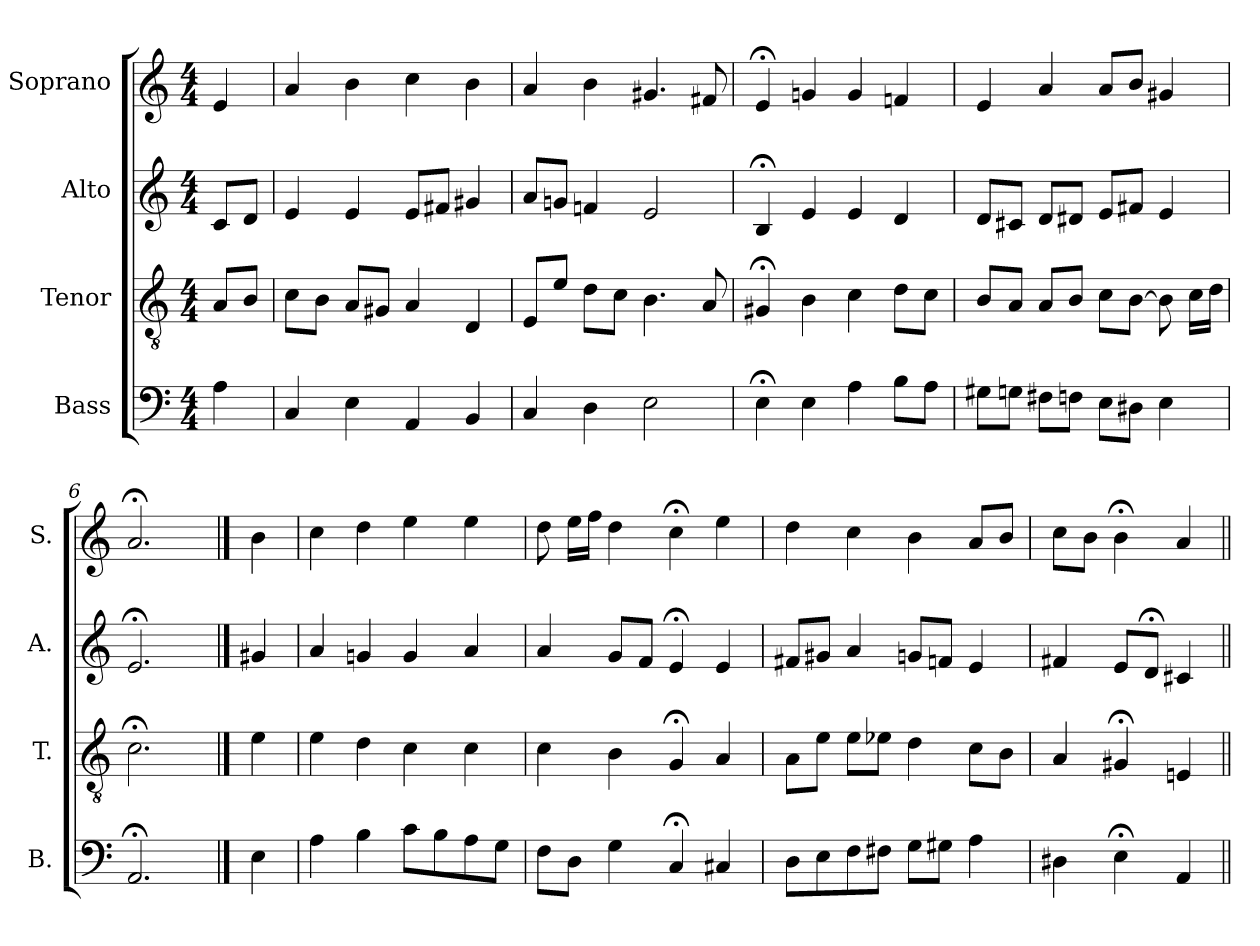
**kern	**kern	**kern	**kern
*part4	*part3	*part2	*part1
*staff4	*staff3	*staff2	*staff1
*I"Bass	*I"Tenor	*I"Alto	*I"Soprano
*I'B.	*I'T.	*I'A.	*I'S.
*clefF4	*clefGv2	*clefG2	*clefG2
*	*ITrd7c12	*	*
*k[]	*k[]	*k[]	*k[]
*C:	*C:	*C:	*C:
*M4/4	*M4/4	*M4/4	*M4/4
=1	=1	=1	=1
4A\	8AA/L	8c/L	4e/
.	8BB/J	8d/J	.
=2	=2	=2	=2
4C/	8C\L	4e/	4a/
.	8BB\J	.	.
4E\	8AA/L	4e/	4b\
.	8GG#X/J	.	.
4AA/	4AA/	8e/L	4cc\
.	.	8f#X/J	.
4BB/	4DD/	4g#X/	4b\
=3	=3	=3	=3
4C/	8EE/L	8a/L	4a/
.	8E/J	8gn/J	.
4D\	8D\L	4fn/	4b\
.	8C\J	.	.
2E\	4.BB\	2e/	4.g#X/
.	8AA/	.	8f#X/
=4	=4	=4	=4
4E;<\	4GG#X;</	4B;</	4e;</
4E\	4BB\	4e/	4gn/
4A\	4C\	4e/	4g/
8B\L	8D\L	4d/	4fn/
8A\J	8C\J	.	.
!!LO:LB:g=z
=5	=5	=5	=5
8G#X\L	8BB/L	8d/L	4e/
8Gn\J	8AA/J	8c#X/J	.
8F#X\L	8AA/L	8d/L	4a/
8Fn\J	8BB/J	8d#X/J	.
8E\L	8C\L	8e/L	8a/L
8D#X\J	[8BB\J	8f#X/J	8b/J
4E\	8BB\]	4e/	4g#X/
.	16C\LL	.	.
.	16D\JJ	.	.
=6	=6	=6	=6
2.AA;</	2.C;<\	2.e;</	2.a;</
==7	==7	==7	==7
4E\	4E\	4g#X/	4b\
=8	=8	=8	=8
4A\	4E\	4a/	4cc\
4B\	4D\	4gn/	4dd\
8c\L	4C\	4g/	4ee\
8B\	.	.	.
8A\	4C\	4a/	4ee\
8G\J	.	.	.
!!LO:PB:g=z
=9	=9	=9	=9
8F\L	4C\	4a/	8dd\
8D\J	.	.	16ee\LL
.	.	.	16ff\JJ
4G\	4BB\	8g/L	4dd\
.	.	8f/J	.
4C;</	4GG;</	4e;</	4cc;<\
4C#X/	4AA/	4e/	4ee\
=10	=10	=10	=10
8D\L	8AA\L	8f#X/L	4dd\
8E\	8E\J	8g#X/J	.
8F\	8E\L	4a/	4cc\
8F#X\J	8E-X\J	.	.
8G\L	4D\	8gn/L	4b\
8G#X\J	.	8fn/J	.
4A\	8C\L	4e/	8a/L
.	8BB\J	.	8b/J
=11	=11	=11	=11
4D#X\	4AA/	4f#X/	8cc\L
.	.	.	8b\J
4E;<\	4GG#X;</	8e/L	4b;<\
.	.	8d;</J	.
4AA/	4EEn/	4c#X/	4a/
=||	=||	=||	=||
*-	*-	*-	*-
